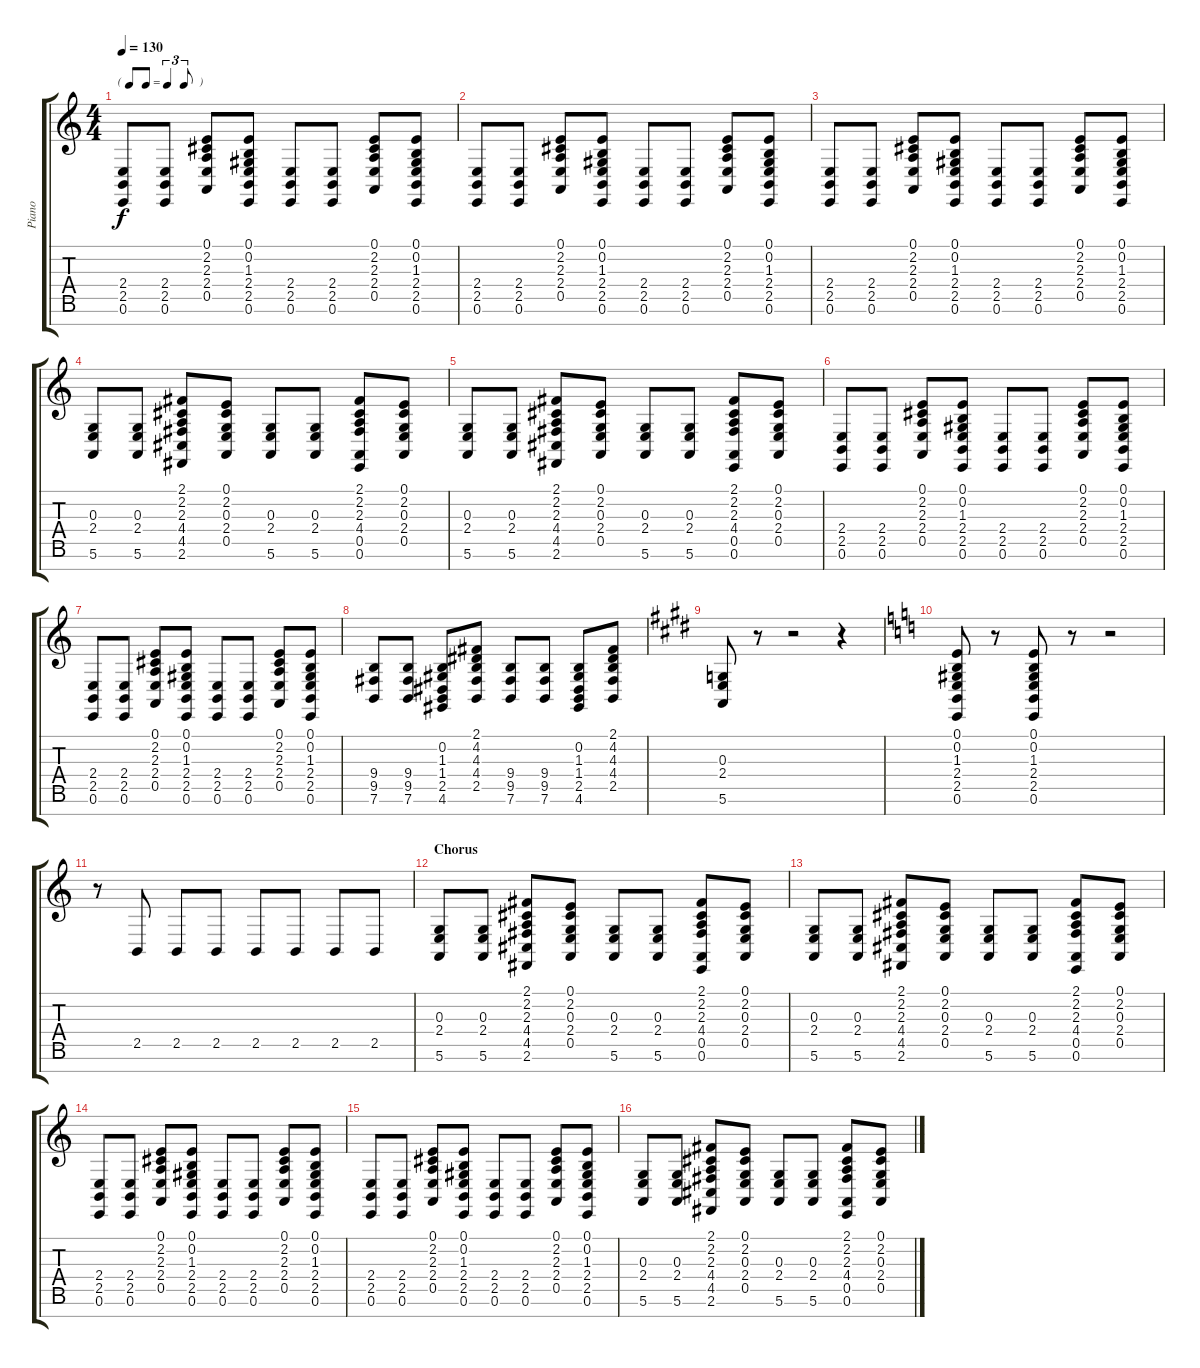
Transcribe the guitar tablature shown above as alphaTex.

\track ("Piano" "Piano") {instrument acousticgrandpiano}
\staff {score tabs}
\tuning (E4 B3 G3 D3 A2 E2 B1) {hide}
\ts (4 4)
\tf triplet8th
\tempo 130
\clef g2
\ks c
(2.4 2.5 0.6).8{dy f} (2.4 2.5 0.6).8 (0.1 2.2 2.3 2.4 0.5).8 (0.1 0.2 1.3 2.4 2.5 0.6).8 (2.4 2.5 0.6).8 (2.4 2.5 0.6).8 (0.1 2.2 2.3 2.4 0.5).8 (0.1 0.2 1.3 2.4 2.5 0.6).8 |
(2.4 2.5 0.6).8 (2.4 2.5 0.6).8 (0.1 2.2 2.3 2.4 0.5).8 (0.1 0.2 1.3 2.4 2.5 0.6).8 (2.4 2.5 0.6).8 (2.4 2.5 0.6).8 (0.1 2.2 2.3 2.4 0.5).8 (0.1 0.2 1.3 2.4 2.5 0.6).8 |
(2.4 2.5 0.6).8 (2.4 2.5 0.6).8 (0.1 2.2 2.3 2.4 0.5).8 (0.1 0.2 1.3 2.4 2.5 0.6).8 (2.4 2.5 0.6).8 (2.4 2.5 0.6).8 (0.1 2.2 2.3 2.4 0.5).8 (0.1 0.2 1.3 2.4 2.5 0.6).8 |
(0.3 2.4 5.6).8 (0.3 2.4 5.6).8 (2.1 2.2 2.3 4.4 4.5 2.6).8 (0.1 2.2 0.3 2.4 0.5).8 (0.3 2.4 5.6).8 (0.3 2.4 5.6).8 (2.1 2.2 2.3 4.4 0.5 0.6).8 (0.1 2.2 0.3 2.4 0.5).8 |
(0.3 2.4 5.6).8 (0.3 2.4 5.6).8 (2.1 2.2 2.3 4.4 4.5 2.6).8 (0.1 2.2 0.3 2.4 0.5).8 (0.3 2.4 5.6).8 (0.3 2.4 5.6).8 (2.1 2.2 2.3 4.4 0.5 0.6).8 (0.1 2.2 0.3 2.4 0.5).8 |
(2.4 2.5 0.6).8 (2.4 2.5 0.6).8 (0.1 2.2 2.3 2.4 0.5).8 (0.1 0.2 1.3 2.4 2.5 0.6).8 (2.4 2.5 0.6).8 (2.4 2.5 0.6).8 (0.1 2.2 2.3 2.4 0.5).8 (0.1 0.2 1.3 2.4 2.5 0.6).8 |
(2.4 2.5 0.6).8 (2.4 2.5 0.6).8 (0.1 2.2 2.3 2.4 0.5).8 (0.1 0.2 1.3 2.4 2.5 0.6).8 (2.4 2.5 0.6).8 (2.4 2.5 0.6).8 (0.1 2.2 2.3 2.4 0.5).8 (0.1 0.2 1.3 2.4 2.5 0.6).8 |
(9.4 9.5 7.6).8 (9.4 9.5 7.6).8 (0.2 1.3 1.4 2.5 4.6).8 (2.1 4.2 4.3 4.4 2.5).8 (9.4 9.5 7.6).8 (9.4 9.5 7.6).8 (0.2 1.3 1.4 2.5 4.6).8 (2.1 4.2 4.3 4.4 2.5).8 |
\ks e
(0.3 2.4 5.6).8 r.8 r.2 r.4 |
\ks c
(0.1 0.2 1.3 2.4 2.5 0.6).8 r.8 (0.1 0.2 1.3 2.4 2.5 0.6).8 r.8 r.2 |
r.8 2.5.8 2.5.8 2.5.8 2.5.8 2.5.8 2.5.8 2.5.8 |
\section ("" "Chorus")
(0.3 2.4 5.6).8 (0.3 2.4 5.6).8 (2.1 2.2 2.3 4.4 4.5 2.6).8 (0.1 2.2 0.3 2.4 0.5).8 (0.3 2.4 5.6).8 (0.3 2.4 5.6).8 (2.1 2.2 2.3 4.4 0.5 0.6).8 (0.1 2.2 0.3 2.4 0.5).8 |
(0.3 2.4 5.6).8 (0.3 2.4 5.6).8 (2.1 2.2 2.3 4.4 4.5 2.6).8 (0.1 2.2 0.3 2.4 0.5).8 (0.3 2.4 5.6).8 (0.3 2.4 5.6).8 (2.1 2.2 2.3 4.4 0.5 0.6).8 (0.1 2.2 0.3 2.4 0.5).8 |
(2.4 2.5 0.6).8 (2.4 2.5 0.6).8 (0.1 2.2 2.3 2.4 0.5).8 (0.1 0.2 1.3 2.4 2.5 0.6).8 (2.4 2.5 0.6).8 (2.4 2.5 0.6).8 (0.1 2.2 2.3 2.4 0.5).8 (0.1 0.2 1.3 2.4 2.5 0.6).8 |
(2.4 2.5 0.6).8 (2.4 2.5 0.6).8 (0.1 2.2 2.3 2.4 0.5).8 (0.1 0.2 1.3 2.4 2.5 0.6).8 (2.4 2.5 0.6).8 (2.4 2.5 0.6).8 (0.1 2.2 2.3 2.4 0.5).8 (0.1 0.2 1.3 2.4 2.5 0.6).8 |
(0.3 2.4 5.6).8 (0.3 2.4 5.6).8 (2.1 2.2 2.3 4.4 4.5 2.6).8 (0.1 2.2 0.3 2.4 0.5).8 (0.3 2.4 5.6).8 (0.3 2.4 5.6).8 (2.1 2.2 2.3 4.4 0.5 0.6).8 (0.1 2.2 0.3 2.4 0.5).8
